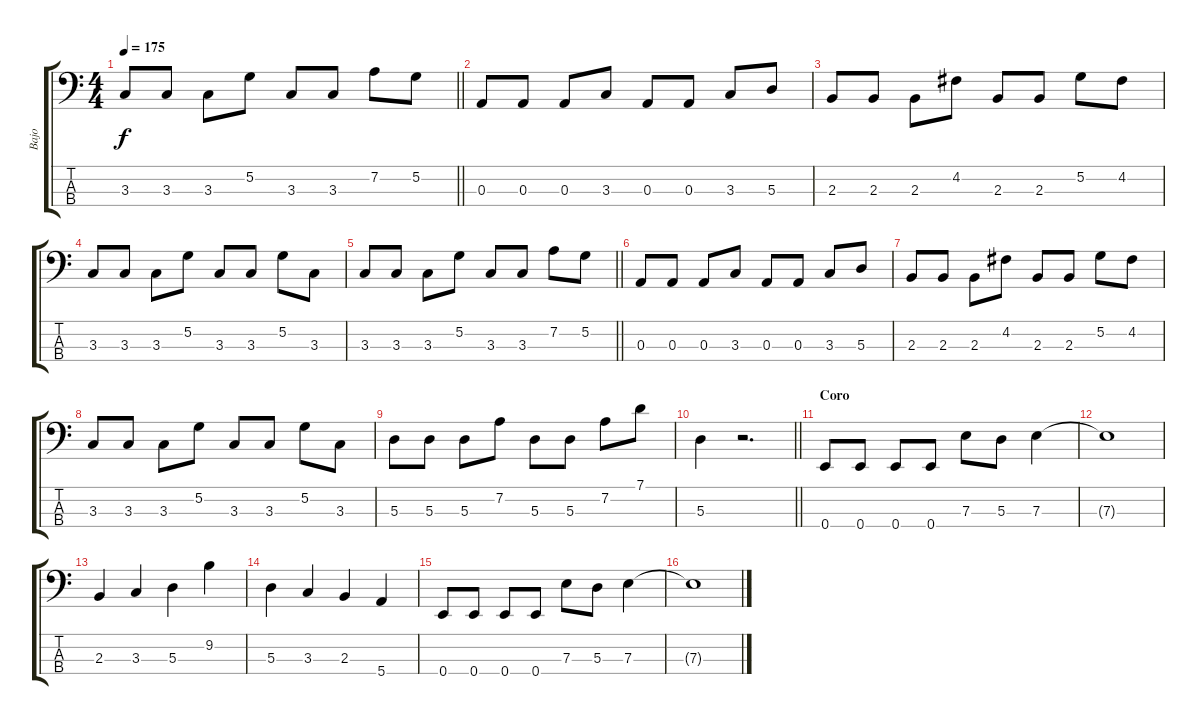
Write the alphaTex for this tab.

\track ("Bajo" "Bajo") {instrument electricbassfinger}
\staff {score tabs}
\tuning (G2 D2 A1 E1) {hide}
\ts (4 4)
\tempo 175
\clef f4
\barLineRight lightlight
\ks c
3.3.8{dy f} 3.3.8 3.3.8 5.2.8 3.3.8 3.3.8 7.2.8 5.2.8 |
\section ("" "")
0.3.8 0.3.8 0.3.8 3.3.8 0.3.8 0.3.8 3.3.8 5.3.8 |
2.3.8 2.3.8 2.3.8 4.2.8 2.3.8 2.3.8 5.2.8 4.2.8 |
3.3.8 3.3.8 3.3.8 5.2.8 3.3.8 3.3.8 5.2.8 3.3.8 |
\barLineRight lightlight
3.3.8 3.3.8 3.3.8 5.2.8 3.3.8 3.3.8 7.2.8 5.2.8 |
\section ("" "")
0.3.8 0.3.8 0.3.8 3.3.8 0.3.8 0.3.8 3.3.8 5.3.8 |
2.3.8 2.3.8 2.3.8 4.2.8 2.3.8 2.3.8 5.2.8 4.2.8 |
3.3.8 3.3.8 3.3.8 5.2.8 3.3.8 3.3.8 5.2.8 3.3.8 |
5.3.8 5.3.8 5.3.8 7.2.8 5.3.8 5.3.8 7.2.8 7.1.8 |
\barLineRight lightlight
5.3.4 r.2{d} |
\section ("" "Coro")
0.4.8 0.4.8 0.4.8 0.4.8 7.3.8 5.3.8 7.3.4 |
7.3{t}.1 |
2.3.4 3.3.4 5.3.4 9.2.4 |
5.3.4 3.3.4 2.3.4 5.4.4 |
0.4.8 0.4.8 0.4.8 0.4.8 7.3.8 5.3.8 7.3.4 |
7.3{t}.1
